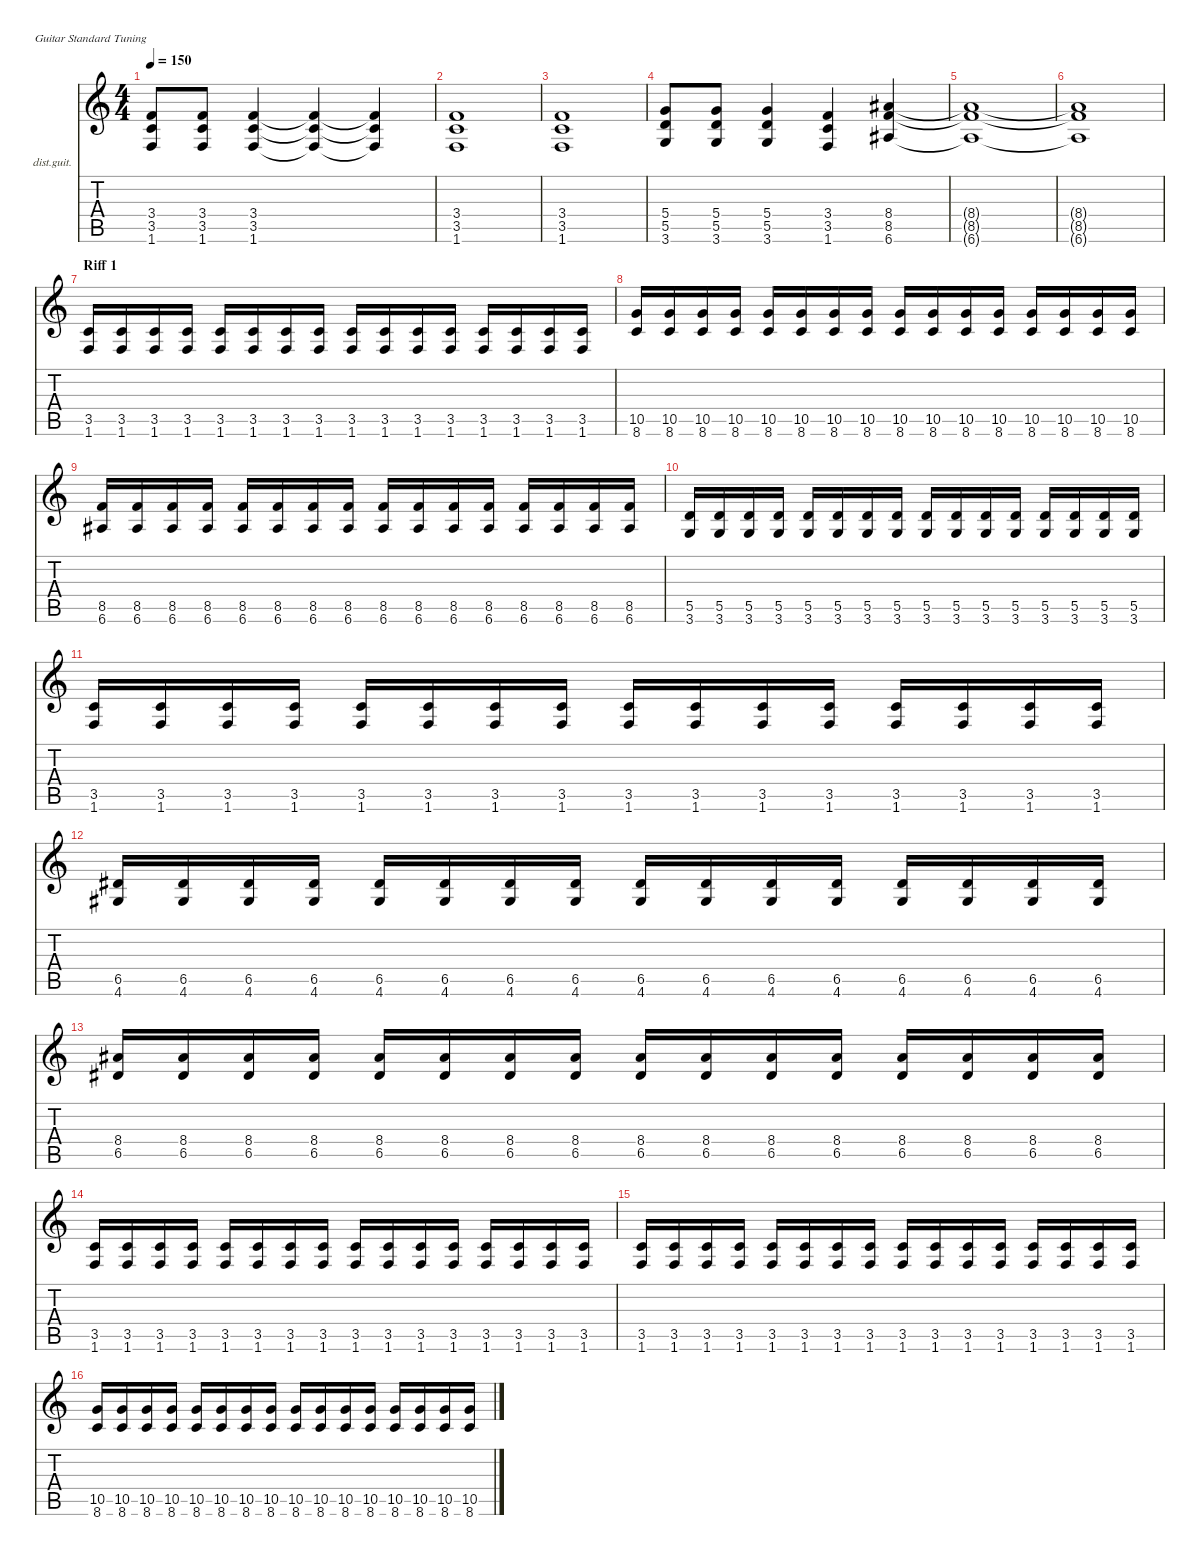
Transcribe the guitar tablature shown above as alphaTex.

\defaultSystemsLayout 4
\hideDynamics
\bracketExtendMode nobrackets
\firstSystemTrackNameOrientation horizontal
\otherSystemsTrackNameOrientation horizontal
\track ("Distortion Guitar" "dist.guit.") {instrument distortionguitar}
\staff {score tabs}
\tuning (E4 B3 G3 D3 A2 E2)
\ts (4 4)
\tempo 150
\clef g2
\ks c
(1.6 3.5 3.4).8{dy mf} (1.6 3.5 3.4).8 (1.6 3.5 3.4).4 (1.6{t} 3.5{t} 3.4{t}).4 (1.6{t} 3.5{t} 3.4{t}).4 |
(1.6 3.5 3.4).1 |
(3.4 1.6 3.5).1 |
(5.4 5.5 3.6).8{dy f} (5.4 5.5 3.6).8 (5.4 5.5 3.6).4 (3.4 3.5 1.6).4 (6.6{acc #} 8.5 8.4{acc #}).4 |
(6.6{t acc #} 8.5{t} 8.4{t acc #}).1 |
(6.6{t acc #} 8.5{t} 8.4{t acc #}).1 |
\section ("" "Riff 1")
(1.6 3.5).16{dy mf} (1.6 3.5).16 (1.6 3.5).16 (1.6 3.5).16 (1.6 3.5).16 (1.6 3.5).16 (1.6 3.5).16 (1.6 3.5).16 (1.6 3.5).16 (1.6 3.5).16 (1.6 3.5).16 (1.6 3.5).16 (1.6 3.5).16 (1.6 3.5).16 (1.6 3.5).16 (1.6 3.5).16 |
(10.5 8.6).16 (10.5 8.6).16 (10.5 8.6).16 (10.5 8.6).16 (10.5 8.6).16 (10.5 8.6).16 (10.5 8.6).16 (10.5 8.6).16 (10.5 8.6).16 (10.5 8.6).16 (10.5 8.6).16 (10.5 8.6).16 (10.5 8.6).16 (10.5 8.6).16 (10.5 8.6).16 (10.5 8.6).16 |
(8.5 6.6{acc #}).16 (6.6{acc #} 8.5).16 (6.6{acc #} 8.5).16 (6.6{acc #} 8.5).16 (6.6{acc #} 8.5).16 (6.6{acc #} 8.5).16 (6.6{acc #} 8.5).16 (6.6{acc #} 8.5).16 (6.6{acc #} 8.5).16 (6.6{acc #} 8.5).16 (6.6{acc #} 8.5).16 (6.6{acc #} 8.5).16 (6.6{acc #} 8.5).16 (6.6{acc #} 8.5).16 (6.6{acc #} 8.5).16 (6.6{acc #} 8.5).16 |
(3.6 5.5).16 (5.5 3.6).16 (5.5 3.6).16 (5.5 3.6).16 (5.5 3.6).16 (5.5 3.6).16 (5.5 3.6).16 (5.5 3.6).16 (3.6 5.5).16 (5.5 3.6).16 (5.5 3.6).16 (5.5 3.6).16 (5.5 3.6).16 (5.5 3.6).16 (5.5 3.6).16 (5.5 3.6).16 |
(1.6 3.5).16 (1.6 3.5).16 (1.6 3.5).16 (1.6 3.5).16 (1.6 3.5).16 (1.6 3.5).16 (1.6 3.5).16 (1.6 3.5).16 (1.6 3.5).16 (1.6 3.5).16 (1.6 3.5).16 (1.6 3.5).16 (1.6 3.5).16 (1.6 3.5).16 (1.6 3.5).16 (1.6 3.5).16 |
(4.6{acc #} 6.5{acc #}).16 (4.6{acc #} 6.5{acc #}).16 (4.6{acc #} 6.5{acc #}).16 (4.6{acc #} 6.5{acc #}).16 (4.6{acc #} 6.5{acc #}).16 (4.6{acc #} 6.5{acc #}).16 (4.6{acc #} 6.5{acc #}).16 (6.5{acc #} 4.6{acc #}).16 (4.6{acc #} 6.5{acc #}).16 (4.6{acc #} 6.5{acc #}).16 (4.6{acc #} 6.5{acc #}).16 (4.6{acc #} 6.5{acc #}).16 (4.6{acc #} 6.5{acc #}).16 (4.6{acc #} 6.5{acc #}).16 (4.6{acc #} 6.5{acc #}).16 (6.5{acc #} 4.6{acc #}).16 |
(6.5{acc #} 8.4{acc #}).16 (6.5{acc #} 8.4{acc #}).16 (6.5{acc #} 8.4{acc #}).16 (6.5{acc #} 8.4{acc #}).16 (6.5{acc #} 8.4{acc #}).16 (6.5{acc #} 8.4{acc #}).16 (6.5{acc #} 8.4{acc #}).16 (6.5{acc #} 8.4{acc #}).16 (6.5{acc #} 8.4{acc #}).16 (6.5{acc #} 8.4{acc #}).16 (6.5{acc #} 8.4{acc #}).16 (6.5{acc #} 8.4{acc #}).16 (6.5{acc #} 8.4{acc #}).16 (6.5{acc #} 8.4{acc #}).16 (6.5{acc #} 8.4{acc #}).16 (6.5{acc #} 8.4{acc #}).16 |
(1.6 3.5).16 (1.6 3.5).16 (1.6 3.5).16 (1.6 3.5).16 (1.6 3.5).16 (1.6 3.5).16 (1.6 3.5).16 (1.6 3.5).16 (1.6 3.5).16 (1.6 3.5).16 (1.6 3.5).16 (1.6 3.5).16 (1.6 3.5).16 (1.6 3.5).16 (1.6 3.5).16 (1.6 3.5).16 |
(1.6 3.5).16 (1.6 3.5).16 (1.6 3.5).16 (1.6 3.5).16 (1.6 3.5).16 (1.6 3.5).16 (1.6 3.5).16 (1.6 3.5).16 (1.6 3.5).16 (1.6 3.5).16 (1.6 3.5).16 (1.6 3.5).16 (1.6 3.5).16 (1.6 3.5).16 (1.6 3.5).16 (1.6 3.5).16 |
(10.5 8.6).16 (10.5 8.6).16 (10.5 8.6).16 (10.5 8.6).16 (10.5 8.6).16 (10.5 8.6).16 (10.5 8.6).16 (10.5 8.6).16 (10.5 8.6).16 (10.5 8.6).16 (10.5 8.6).16 (10.5 8.6).16 (10.5 8.6).16 (10.5 8.6).16 (10.5 8.6).16 (10.5 8.6).16
